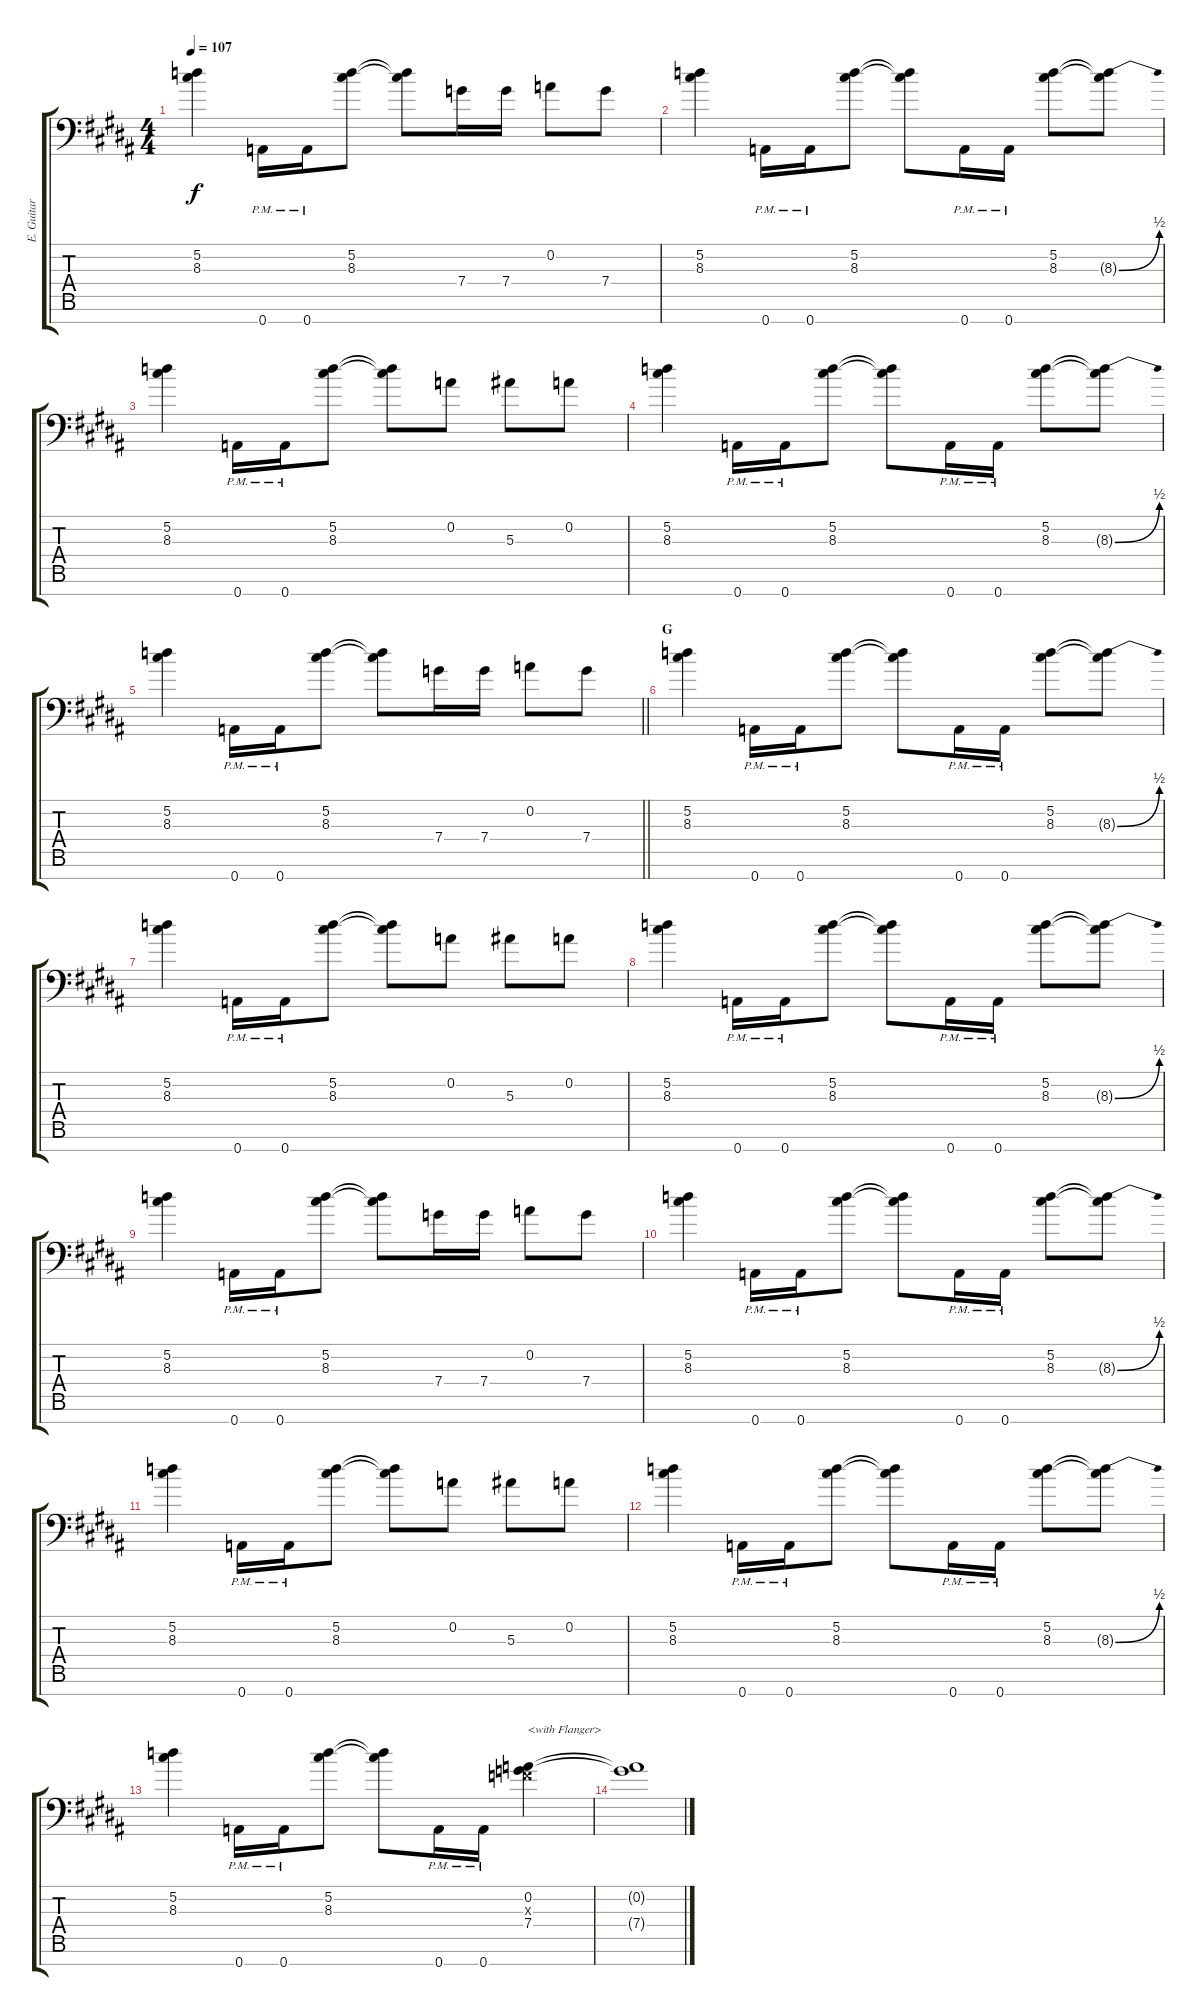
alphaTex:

\track ("E. Guitar I" "E. Guitar ") {instrument overdrivenguitar}
\staff {score tabs}
\tuning (D4 A3 F3 C3 G2 D2 A1) {hide}
\ts (4 4)
\tempo 107
\clef f4
\ks b
(5.2 8.3).4{dy f} 0.7{pm}.16 0.7{pm}.16 (5.2 8.3).8 (5.2{t} 8.3{t}).8 7.4.16 7.4.16 0.2.8 7.4.8 |
(5.2 8.3).4 0.7{pm}.16 0.7{pm}.16 (5.2 8.3).8 (5.2{t} 8.3{t}).8 0.7{pm}.16 0.7{pm}.16 (5.2 8.3).8 (5.2{t} 8.3{be (bend 0 0 60 2) t}).8 |
(5.2 8.3).4 0.7{pm}.16 0.7{pm}.16 (5.2 8.3).8 (5.2{t} 8.3{t}).8 0.2.8 5.3.8 0.2.8 |
(5.2 8.3).4 0.7{pm}.16 0.7{pm}.16 (5.2 8.3).8 (5.2{t} 8.3{t}).8 0.7{pm}.16 0.7{pm}.16 (5.2 8.3).8 (5.2{t} 8.3{be (bend 0 0 60 2) t}).8 |
\barLineRight lightlight
(5.2 8.3).4 0.7{pm}.16 0.7{pm}.16 (5.2 8.3).8 (5.2{t} 8.3{t}).8 7.4.16 7.4.16 0.2.8 7.4.8 |
\section ("" "G")
(5.2 8.3).4 0.7{pm}.16 0.7{pm}.16 (5.2 8.3).8 (5.2{t} 8.3{t}).8 0.7{pm}.16 0.7{pm}.16 (5.2 8.3).8 (5.2{t} 8.3{be (bend 0 0 60 2) t}).8 |
(5.2 8.3).4 0.7{pm}.16 0.7{pm}.16 (5.2 8.3).8 (5.2{t} 8.3{t}).8 0.2.8 5.3.8 0.2.8 |
(5.2 8.3).4 0.7{pm}.16 0.7{pm}.16 (5.2 8.3).8 (5.2{t} 8.3{t}).8 0.7{pm}.16 0.7{pm}.16 (5.2 8.3).8 (5.2{t} 8.3{be (bend 0 0 60 2) t}).8 |
(5.2 8.3).4 0.7{pm}.16 0.7{pm}.16 (5.2 8.3).8 (5.2{t} 8.3{t}).8 7.4.16 7.4.16 0.2.8 7.4.8 |
(5.2 8.3).4 0.7{pm}.16 0.7{pm}.16 (5.2 8.3).8 (5.2{t} 8.3{t}).8 0.7{pm}.16 0.7{pm}.16 (5.2 8.3).8 (5.2{t} 8.3{be (bend 0 0 60 2) t}).8 |
(5.2 8.3).4 0.7{pm}.16 0.7{pm}.16 (5.2 8.3).8 (5.2{t} 8.3{t}).8 0.2.8 5.3.8 0.2.8 |
(5.2 8.3).4 0.7{pm}.16 0.7{pm}.16 (5.2 8.3).8 (5.2{t} 8.3{t}).8 0.7{pm}.16 0.7{pm}.16 (5.2 8.3).8 (5.2{t} 8.3{be (bend 0 0 60 2) t}).8 |
(5.2 8.3).4 0.7{pm}.16 0.7{pm}.16 (5.2 8.3).8 (5.2{t} 8.3{t}).8 0.7{pm}.16 0.7{pm}.16 (0.2 0.3{x} 7.4).4{txt "<with Flanger>"} |
(0.2{t} 7.4{t}).1
